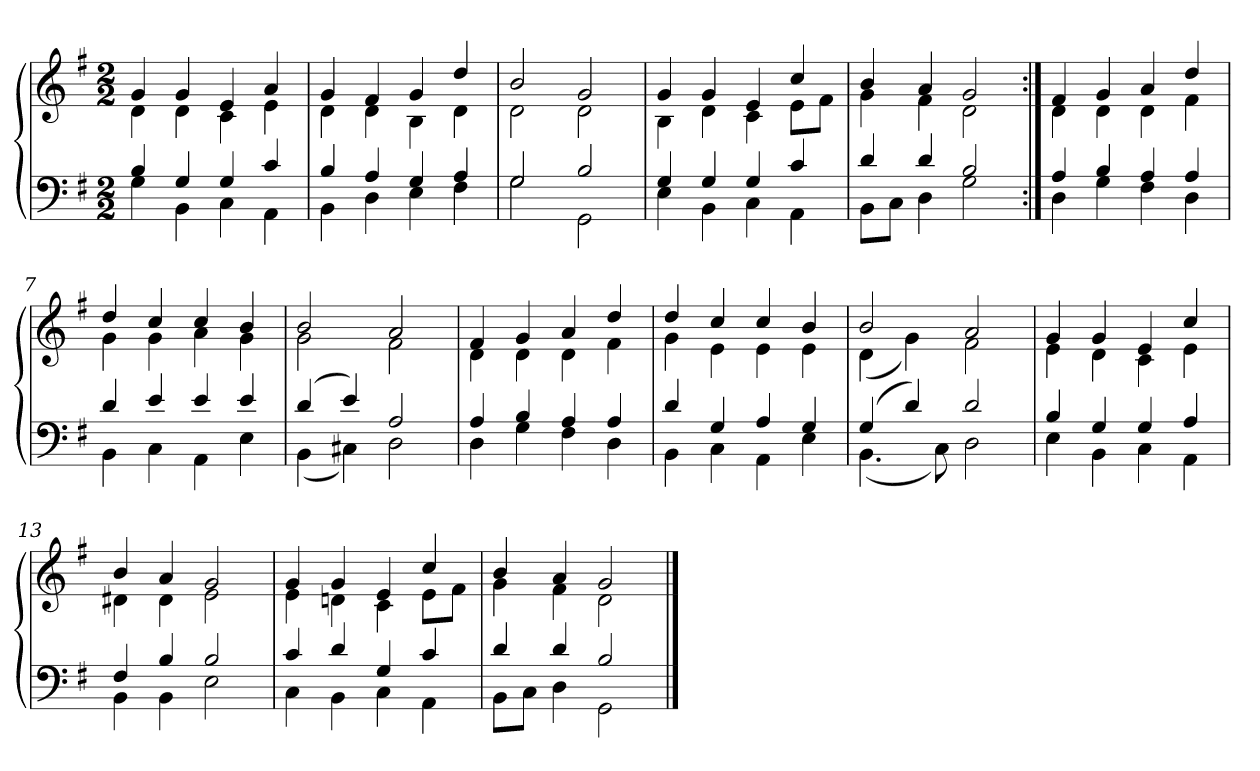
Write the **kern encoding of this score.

**kern	**kern
*part1	*part1
*staff2	*staff1
*clefF4	*clefG2
*k[f#]	*k[f#]
*G:	*G:
*M2/2	*M2/2
=1	=1
*^	*^
4B	4G	4g	4d
4G	4BB	4g	4d
4G	4C	4e	4c
4c	4AA	4a	4e
=2	=2	=2	=2
4B	4BB	4g	4d
4A	4D	4f#	4d
4G	4E	4g	4B
4A	4F#	4dd	4d
=3	=3	=3	=3
2G	2G	2b	2d
2B	2GG	2g	2d
=4	=4	=4	=4
4G	4E	4g	4B
4G	4BB	4g	4d
4G	4C	4e	4c
4c	4AA	4cc	8eL
.	.	.	8f#J
=5	=5	=5	=5
4d	8BBL	4b	4g
.	8CJ	.	.
4d	4D	4a	4f#
2B	2G	2g	2d
=6:|!	=6:|!	=6:|!	=6:|!
4A	4D	4f#	4d
4B	4G	4g	4d
4A	4F#	4a	4d
4A	4D	4dd	4f#
=7	=7	=7	=7
4d	4BB	4dd	4g
4e	4C	4cc	4g
4e	4AA	4cc	4a
4e	4E	4b	4g
=8	=8	=8	=8
(4d	(4BB	2b	2g
4e)	4C#X)	.	.
2A	2D	2a	2f#
=9	=9	=9	=9
4A	4D	4f#	4d
4B	4G	4g	4d
4A	4F#	4a	4d
4A	4D	4dd	4f#
=10	=10	=10	=10
4d	4BB	4dd	4g
4G	4C	4cc	4e
4A	4AA	4cc	4e
4G	4E	4b	4e
=11	=11	=11	=11
(4G	(4.BB	2b	(4d
4d)	.	.	4g)
.	8C)	.	.
2d	2D	2a	2f#
=12	=12	=12	=12
4B	4E	4g	4e
4G	4BB	4g	4d
4G	4C	4e	4c
4A	4AA	4cc	4e
=13	=13	=13	=13
4F#	4BB	4b	4d#X
4B	4BB	4a	4d#
2B	2E	2g	2e
=14	=14	=14	=14
4c	4C	4g	4e
4d	4BB	4g	4dn
4G	4C	4e	4c
4c	4AA	4cc	8eL
.	.	.	8f#J
=15	=15	=15	=15
4d	8BBL	4b	4g
.	8CJ	.	.
4d	4D	4a	4f#
2B	2GG	2g	2d
*v	*v	*	*
*	*v	*v
==	==
*-	*-
